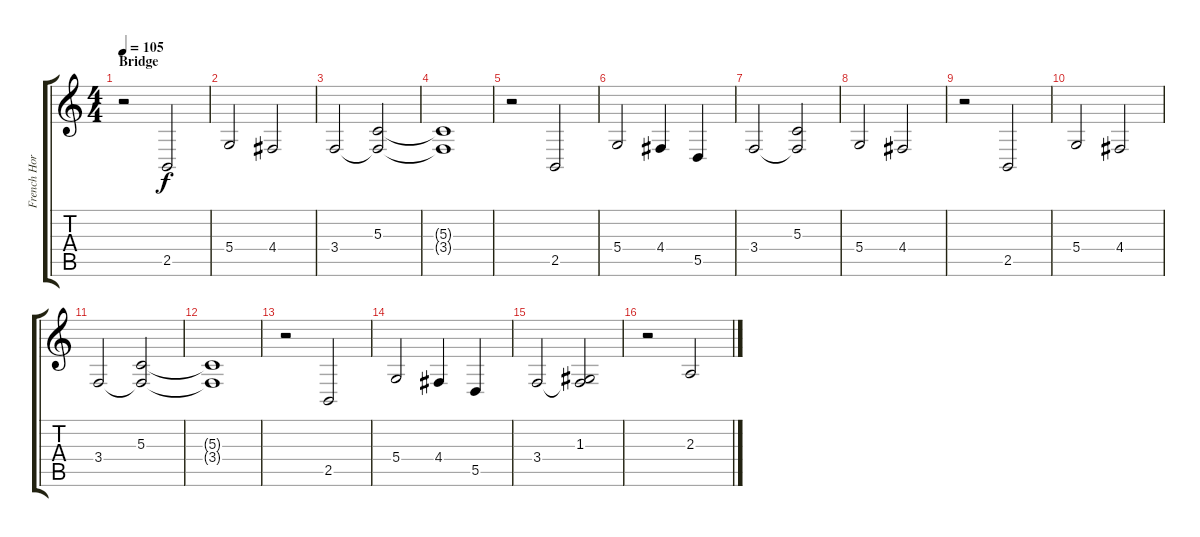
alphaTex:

\track ("French Horn" "French Hor") {instrument frenchhorn}
\staff {score tabs}
\tuning (E4 B3 G3 D3 A2 E2) {hide}
\ts (4 4)
\section ("" "Bridge")
\tempo 105
\clef g2
\ks c
r.2{dy f} 2.5.2 |
5.4.2 4.4.2 |
3.4.2 (5.3 3.4{t}).2 |
(5.3{t} 3.4{t}).1 |
r.2 2.5.2 |
5.4.2 4.4.4 5.5.4 |
3.4.2 (5.3 3.4{t}).2 |
5.4.2 4.4.2 |
r.2 2.5.2 |
5.4.2 4.4.2 |
3.4.2 (5.3 3.4{t}).2 |
(5.3{t} 3.4{t}).1 |
r.2 2.5.2 |
5.4.2 4.4.4 5.5.4 |
3.4.2 (1.3 3.4{t}).2 |
r.2 2.3.2
